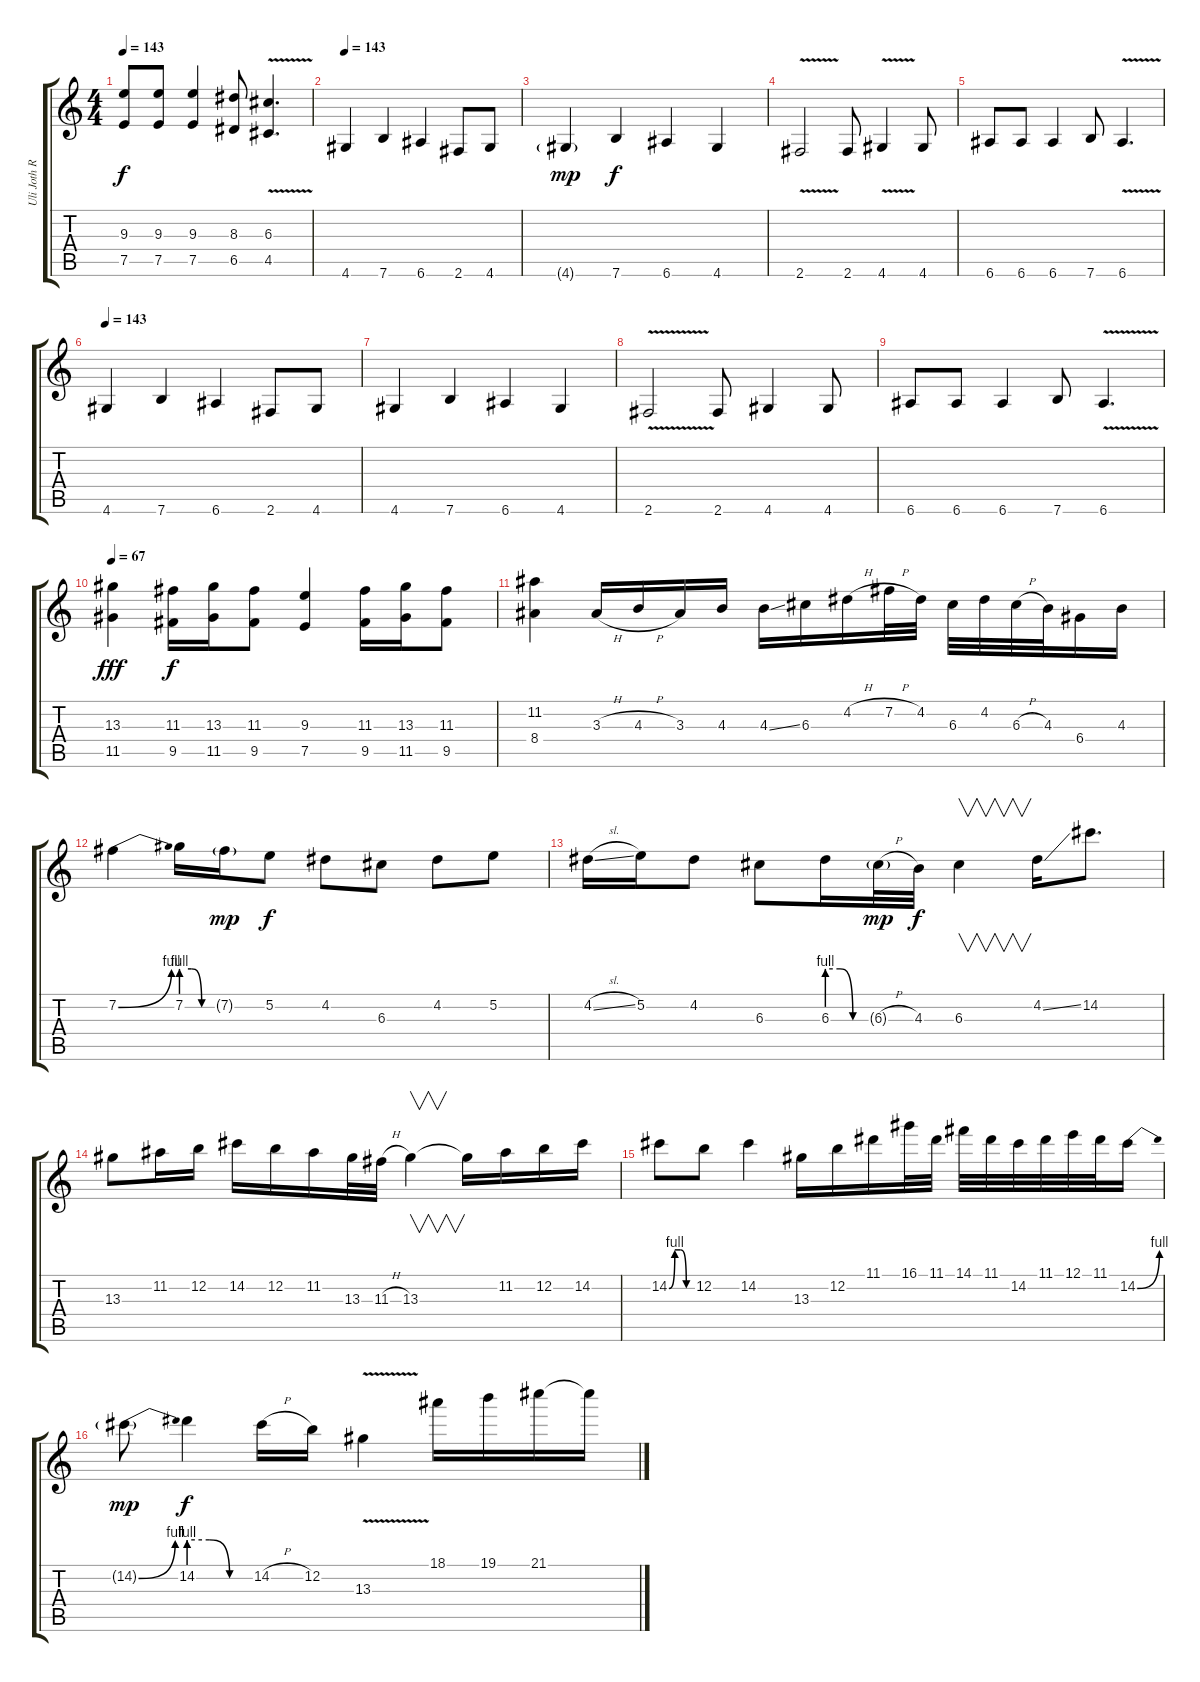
\track ("Uli Joth Roth" "Uli Joth R") {instrument distortionguitar}
\staff {score tabs}
\tuning (E4 B3 G3 D3 A2 E2) {hide}
\ts (4 4)
\tempo 143
\clef g2
\ks c
(9.3 7.5).8{dy f} (9.3 7.5).8 (9.3 7.5).4 (8.3 6.5).8 (6.3{v} 4.5{v}).4{d} |
\tempo 143
4.6.4 7.6.4 6.6.4 2.6.8 4.6.8 |
4.6{g}.4{dy mp} 7.6.4{dy f} 6.6.4 4.6.4 |
2.6{v}.2 2.6.8 4.6{v}.4 4.6.8 |
6.6.8 6.6.8 6.6.4 7.6.8 6.6{v}.4{d} |
\tempo 143
4.6.4 7.6.4 6.6.4 2.6.8 4.6.8 |
4.6.4 7.6.4 6.6.4 4.6.4 |
2.6{v}.2 2.6.8 4.6.4 4.6.8 |
6.6.8 6.6.8 6.6.4 7.6.8 6.6{v}.4{d} |
\tempo 67
(13.3 11.5).4{dy fff} (11.3 9.5).16{dy f} (13.3 11.5).16 (11.3 9.5).8 (9.3 7.5).4 (11.3 9.5).16 (13.3 11.5).16 (11.3 9.5).8 |
(11.2 8.4).4 3.3{h}.16 4.3{h}.16 3.3.16 4.3.16 4.3{ss}.16 6.3.16 4.2{h}.16 7.2{h}.32 4.2.32 6.3.32 4.2.32 6.3{h}.32 4.3.32 6.4.16 4.3.16 |
7.2{be (bend 0 0 60 4)}.4 7.2{be (custom 0 4 20 4 40 0 60 0)}.16 7.2{g}.16{dy mp} 5.2.8{dy f} 4.2.8 6.3.8 4.2.8 5.2.8 |
4.2{sl}.16 5.2.16 4.2.8 6.3.8 6.3{be (custom 0 4 20 4 40 0 60 0)}.16 6.3{h g}.32{dy mp} 4.3.32{dy f} 6.3.4{v} 4.2{ss}.16 14.2.8{d} |
13.3.8 11.2.16 12.2.16 14.2.16 12.2.16 11.2.16 13.3.32 11.3{h}.32 13.3.4{v} 13.3{t}.16 11.2.16 12.2.16 14.2.16 |
14.2{be (custom 0 0 15 4 30 4 45 0 60 0)}.8 12.2.8 14.2.4 13.3.16 12.2.16 11.1.16 16.1.32 11.1.32 14.1.32 11.1.32 14.2.32 11.1.32 12.1.32 11.1.32 14.2{be (bend 0 0 60 4)}.16 |
14.2{be (bend 0 0 60 4) g}.8{dy mp} 14.2{be (custom 0 4 20 4 40 0 60 0)}.4{dy f} 14.2{h}.16 12.2.16 13.3{v}.4 18.1.16 19.1.16 21.1.16 21.1{t}.16
